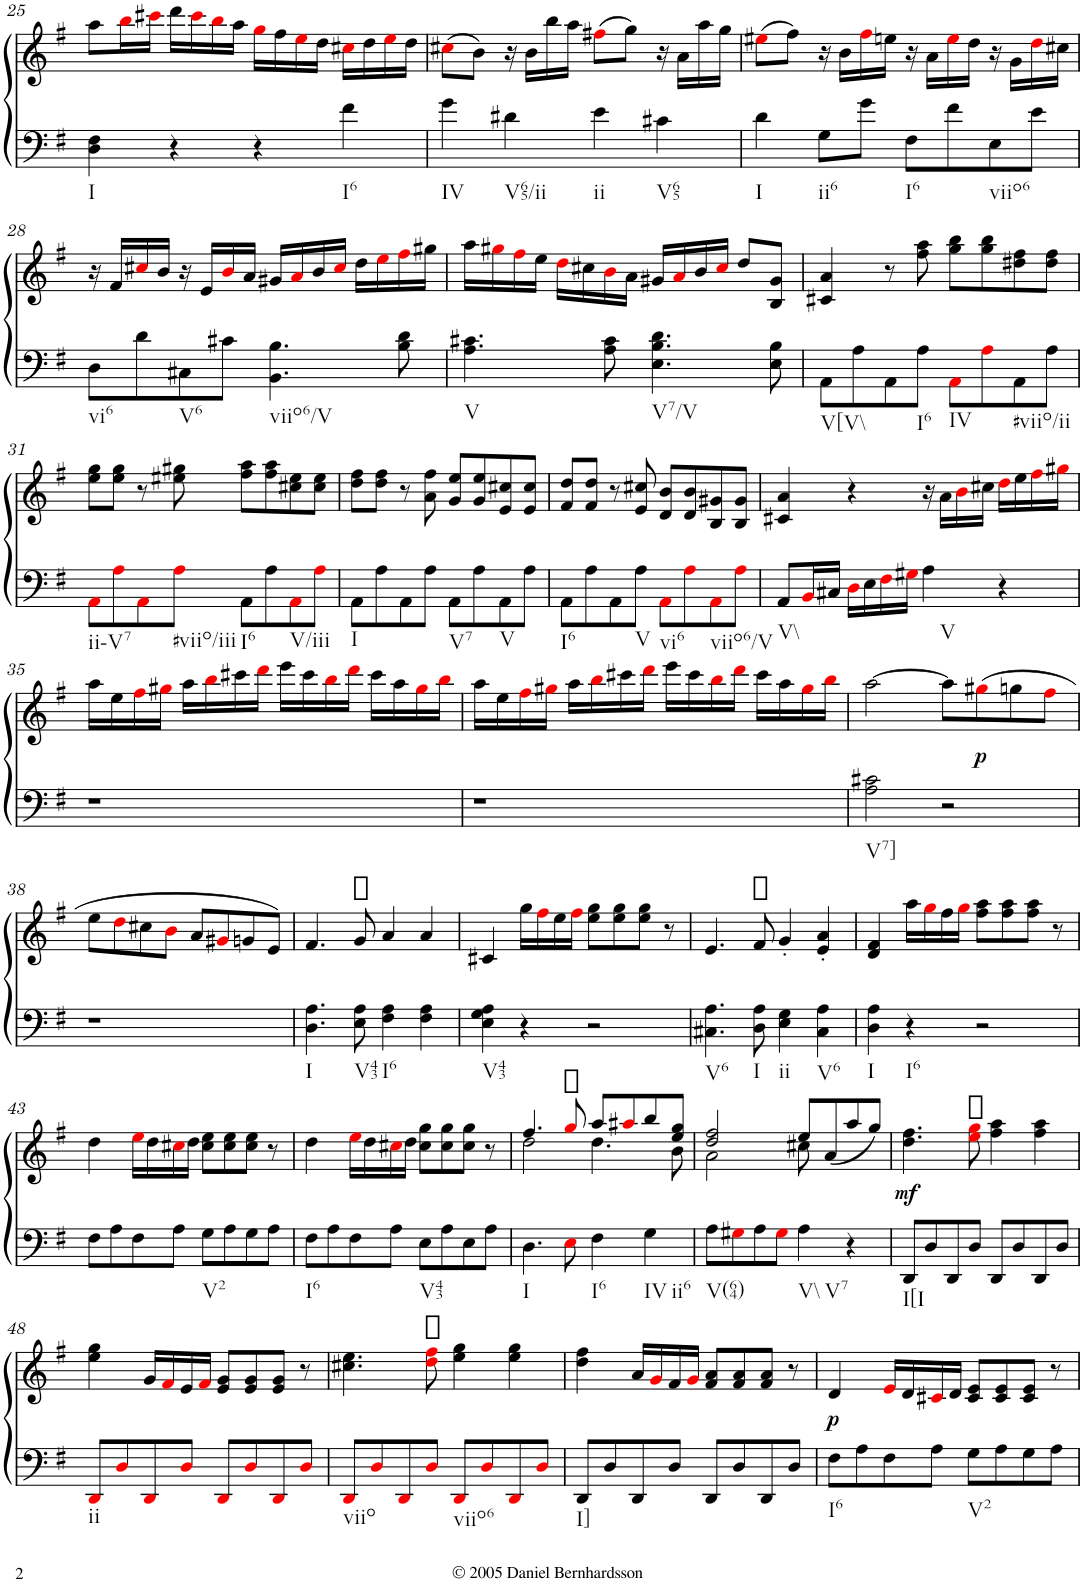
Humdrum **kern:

**kern	**kern	**dynam
*part1	*part1	*part1
*staff2	*staff1	*staff1/2
*I"Piano	*	*
*I'Pno.	*	*
!!LO:PB:g=z
*clefF4	*clefG2	*
*k[f#]	*k[f#]	*
*G:	*G:	*
*M4/4	*M4/4	*
*met(c)	*met(c)	*
=25	=25	=25
!LO:TX:b:t=I	!	!
4D\ 4F#\	8aa\L	.
.	16bbi\L	.
.	16ccc#Xi\JJ	.
4r	16ddd\LL	.
.	16ccc#i\	.
.	16bbi\	.
.	16aa\JJ	.
4r	16ggi\LL	.
.	16ff#\	.
.	16eei\	.
.	16dd\JJ	.
!LO:TX:b:t=I6	!	!
4f#\	16cc#Xi\LL	.
.	16dd\	.
.	16eei\	.
.	16dd\JJ	.
=26	=26	=26
!LO:TX:b:t=IV	!	!
4g\	(8cc#Xi\L	.
.	8b\J)	.
!LO:TX:b:t=V65/ii	!	!
4d#X\	16r	.
.	16b\LL	.
.	16bb\	.
.	16aa\JJ	.
!LO:TX:b:t=ii	!	!
4e\	(8ff#Xi\L	.
.	8gg\J)	.
!LO:TX:b:t=V65	!	!
4c#X\	16r	.
.	16a\LL	.
.	16aa\	.
.	16gg\JJ	.
=27	=27	=27
!LO:TX:b:t=I	!	!
4d\	(8ee#Xi\L	.
.	8ff#\J)	.
!LO:TX:b:t=ii6	!	!
8G\L	16r	.
.	16b\LL	.
8g\J	16ff#i\	.
.	16een\JJ	.
!LO:TX:b:t=I6	!	!
8F#\L	16r	.
.	16a\LL	.
8f#\	16eei\	.
.	16dd\JJ	.
!LO:TX:b:t=viio6	!	!
8E\	16r	.
.	16g\LL	.
8e\J	16ddi\	.
.	16cc#X\JJ	.
!!LO:LB:g=z
=28	=28	=28
!LO:TX:b:t=vi6	!	!
8D\L	16r	.
.	16f#/LL	.
8d\	16cc#Xi/	.
.	16b/JJ	.
!LO:TX:b:t=V6	!	!
8C#X\	16r	.
.	16e/LL	.
8c#X\J	16bi/	.
.	16a/JJ	.
!LO:TX:b:t=viio6/V	!	!
4.BB\ 4.B\	16g#X/LL	.
.	16ai/	.
.	16b/	.
.	16cc#i/JJ	.
.	16dd\LL	.
.	16eei\	.
8B\ 8d\	16ff#i\	.
.	16gg#X\JJ	.
=29	=29	=29
!LO:TX:b:t=V	!	!
4.A\ 4.c#X\	16aa\LL	.
.	16gg#Xi\	.
.	16ff#i\	.
.	16ee\JJ	.
.	16ddi\LL	.
.	16cc#X\	.
8A\ 8c#\	16bi\	.
.	16a\JJ	.
!LO:TX:b:t=V7/V	!	!
4.E\ 4.B\ 4.d\	16g#X/LL	.
.	16ai/	.
.	16b/	.
.	16cc#i/JJ	.
.	8dd/L	.
8E\ 8B\	8B/ 8g#/J	.
=30	=30	=30
!LO:TX:b:t=V[V\\	!	!
8AA\L	4c#X/ 4a/	.
8A\	.	.
8AA\	8r	.
!LO:TX:b:t=I6	!	!
8A\J	8ff#\ 8aa\	.
!LO:TX:b:t=IV	!	!
8AAi\L	8gg\ 8bb\L	.
8Ai\	8gg\ 8bb\	.
!LO:TX:b:t=#viio/ii	!	!
8AA\	8dd#X\ 8ff#\	.
8A\J	8dd#\ 8ff#\J	.
!!LO:LB:g=z
=31	=31	=31
!LO:TX:b:t=ii-V7	!	!
8AAi\L	8ee\ 8gg\L	.
8Ai\	8ee\ 8gg\J	.
8AAi\	8r	.
!LO:TX:b:t=#viio/iii	!	!
8Ai\J	8ee#X\ 8gg#X\	.
!LO:TX:b:t=I6	!	!
8AA\L	8ff#\ 8aa\L	.
8A\	8ff#\ 8aa\	.
!LO:TX:b:t=V/iii	!	!
8AAi\	8cc#X\ 8ee#\	.
8Ai\J	8cc#\ 8ee#\J	.
=32	=32	=32
!LO:TX:b:t=I	!	!
8AA\L	8dd\ 8ff#\L	.
8A\	8dd\ 8ff#\J	.
8AA\	8r	.
8A\J	8a\ 8ff#\	.
!LO:TX:b:t=V7	!	!
8AA\L	8g/ 8ee/L	.
8A\	8g/ 8ee/	.
!LO:TX:b:t=V	!	!
8AA\	8e/ 8cc#X/	.
8A\J	8e/ 8cc#/J	.
=33	=33	=33
!LO:TX:b:t=I6	!	!
8AA\L	8f#/ 8dd/L	.
8A\	8f#/ 8dd/J	.
8AA\	8r	.
!LO:TX:b:t=V	!	!
8A\J	8e/ 8cc#X/	.
!LO:TX:b:t=vi6	!	!
8AAi\L	8d/ 8b/L	.
8Ai\	8d/ 8b/	.
!LO:TX:b:t=viio6/V	!	!
8AAi\	8B/ 8g#X/	.
8Ai\J	8B/ 8g#/J	.
=34	=34	=34
!LO:TX:b:t=V\\	!	!
8AA/L	4c#X/ 4a/	.
16BBi/L	.	.
16C#X/JJ	.	.
16Di\LL	4r	.
16E\	.	.
16F#i\	.	.
16G#Xi\JJ	.	.
!LO:TX:b:t=V	!	!
4A\	16r	.
.	16a\LL	.
.	16bi\	.
.	16cc#X\JJ	.
4r	16ddi\LL	.
.	16ee\	.
.	16ff#i\	.
.	16gg#Xi\JJ	.
!!LO:LB:g=z
=35	=35	=35
1r	16aa\LL	.
.	16ee\	.
.	16ff#i\	.
.	16gg#Xi\JJ	.
.	16aa\LL	.
.	16bbi\	.
.	16ccc#X\	.
.	16dddi\JJ	.
.	16eee\LL	.
.	16ccc#\	.
.	16bbi\	.
.	16dddi\JJ	.
.	16ccc#\LL	.
.	16aa\	.
.	16gg#i\	.
.	16bbi\JJ	.
=36	=36	=36
1r	16aa\LL	.
.	16ee\	.
.	16ff#i\	.
.	16gg#Xi\JJ	.
.	16aa\LL	.
.	16bbi\	.
.	16ccc#X\	.
.	16dddi\JJ	.
.	16eee\LL	.
.	16ccc#\	.
.	16bbi\	.
.	16dddi\JJ	.
.	16ccc#\LL	.
.	16aa\	.
.	16gg#i\	.
.	16bbi\JJ	.
=37	=37	=37
!LO:TX:b:t=V7]	!	!
2A\ 2c#X\	[>2aa\	.
2r	8aa\L]	.
!	!	!LO:DY:b
.	(8gg#Xi\	p
.	8ggn\	.
.	8ff#i\J	.
!!LO:LB:g=z
=38	=38	=38
1r	8ee\L	.
.	8ddi\	.
.	8cc#X\	.
.	8bi\J	.
.	8a/L	.
.	8g#Xi/	.
.	8gn/	.
.	8e/J)	.
=39	=39	=39
!LO:TX:b:t=I	!	!
4.D\ 4.A\	4.f#/	.
!LO:TX:b:t=V43	!	!
8E\ 8A\	8g/	.
!LO:TX:b:t=I6	!	!
4F#\ 4A\	4a/	.
4F#\ 4A\	4a/	.
=40	=40	=40
!LO:TX:b:t=V43	!	!
4E\ 4G\ 4A\	4c#X/	.
4r	16gg\LL	.
.	16ff#i\	.
.	16ee\	.
.	16ff#i\JJ	.
2r	8ee\ 8gg\L	.
.	8ee\ 8gg\	.
.	8ee\ 8gg\J	.
.	8r	.
=41	=41	=41
!LO:TX:b:t=V6	!	!
4.C#X\ 4.A\	4.e/	.
!LO:TX:b:t=I	!	!
8D\ 8A\	8f#/	.
!LO:TX:b:t=ii	!	!
4E\ 4G\	4g'/	.
!LO:TX:b:t=V6	!	!
4C#\ 4A\	4e/' 4a/'	.
=42	=42	=42
!LO:TX:b:t=I	!	!
4D\ 4A\	4d/ 4f#/	.
!LO:TX:b:t=I6	!	!
4r	16aa\LL	.
.	16ggi\	.
.	16ff#\	.
.	16ggi\JJ	.
2r	8ff#\ 8aa\L	.
.	8ff#\ 8aa\	.
.	8ff#\ 8aa\J	.
.	8r	.
!!LO:LB:g=z
=43	=43	=43
8F#\L	4dd\	.
8A\	.	.
8F#\	16eei\LL	.
.	16dd\	.
8A\J	16cc#Xi\	.
.	16dd\JJ	.
!LO:TX:b:t=V2	!	!
8G\L	8cc#\ 8ee\L	.
8A\	8cc#\ 8ee\	.
8G\	8cc#\ 8ee\J	.
8A\J	8r	.
=44	=44	=44
!LO:TX:b:t=I6	!	!
8F#\L	4dd\	.
8A\	.	.
8F#\	16eei\LL	.
.	16dd\	.
8A\J	16cc#Xi\	.
.	16dd\JJ	.
!LO:TX:b:t=V43	!	!
8E\L	8cc#\ 8gg\L	.
8A\	8cc#\ 8gg\	.
8E\	8cc#\ 8gg\J	.
8A\J	8r	.
=45	=45	=45
*	*^	*
!LO:TX:b:t=I	!	!	!
4.D\	4.ff#/	2dd\	.
8Ei\	8ggi/	.	.
!LO:TX:b:t=I6	!	!	!
4F#\	8aa/L	4.dd\	.
.	8aa#Xi/	.	.
!LO:TX:b:t=IV	!	!	!
!LO:TX:b:t=ii6	!	!	!
4G\	8bb/	.	.
.	8ee/ 8gg/J	8b\	.
=46	=46	=46	=46
!LO:TX:b:t=V(64)	!	!	!
8A\L	2dd/ 2ff#/	2a\	.
8G#Xi\	.	.	.
8A\	.	.	.
8G#i\J	.	.	.
!LO:TX:b:t=V\\	!	!	!
!LO:TX:b:t=V7	!	!	!
4A\	8ee/L	8cc#X\	.
.	(8a/	8ryy	.
4r	8aa/	4ryy	.
.	8gg/J)	.	.
*	*v	*v	*
=47	=47	=47
!LO:TX:b:t=I[I	!	!
!	!	!LO:DY:b
8DD/L	4.dd\ 4.ff#\	mf
8D/	.	.
8DD/	.	.
8D/J	8eei\ 8ggi\	.
8DD/L	4ff#\ 4aa\	.
8D/	.	.
8DD/	4ff#\ 4aa\	.
8D/J	.	.
!!LO:LB:g=z
=48	=48	=48
!LO:TX:b:t=ii	!	!
8DDi/L	4ee\ 4gg\	.
8Di/	.	.
8DDi/	16g/LL	.
.	16f#i/	.
8Di/J	16e/	.
.	16f#i/JJ	.
8DDi/L	8e/ 8g/L	.
8Di/	8e/ 8g/	.
8DDi/	8e/ 8g/J	.
8Di/J	8r	.
=49	=49	=49
!LO:TX:b:t=viio	!	!
8DDi/L	4.cc#X\ 4.ee\	.
8Di/	.	.
8DDi/	.	.
8Di/J	8ddi\ 8ff#i\	.
!LO:TX:b:t=viio6	!	!
8DDi/L	4ee\ 4gg\	.
8Di/	.	.
8DDi/	4ee\ 4gg\	.
8Di/J	.	.
=50	=50	=50
!LO:TX:b:t=I]	!	!
8DD/L	4dd\ 4ff#\	.
8D/	.	.
8DD/	16a/LL	.
.	16gi/	.
8D/J	16f#/	.
.	16gi/JJ	.
8DD/L	8f#/ 8a/L	.
8D/	8f#/ 8a/	.
8DD/	8f#/ 8a/J	.
8D/J	8r	.
=51	=51	=51
!LO:TX:b:t=I6	!	!
!	!	!LO:DY:b
8F#\L	4d/	p
8A\	.	.
8F#\	16ei/LL	.
.	16d/	.
8A\J	16c#Xi/	.
.	16d/JJ	.
!LO:TX:b:t=V2	!	!
8G\L	8c#/ 8e/L	.
8A\	8c#/ 8e/	.
8G\	8c#/ 8e/J	.
8A\J	8r	.
=	=	=
*-	*-	*-
